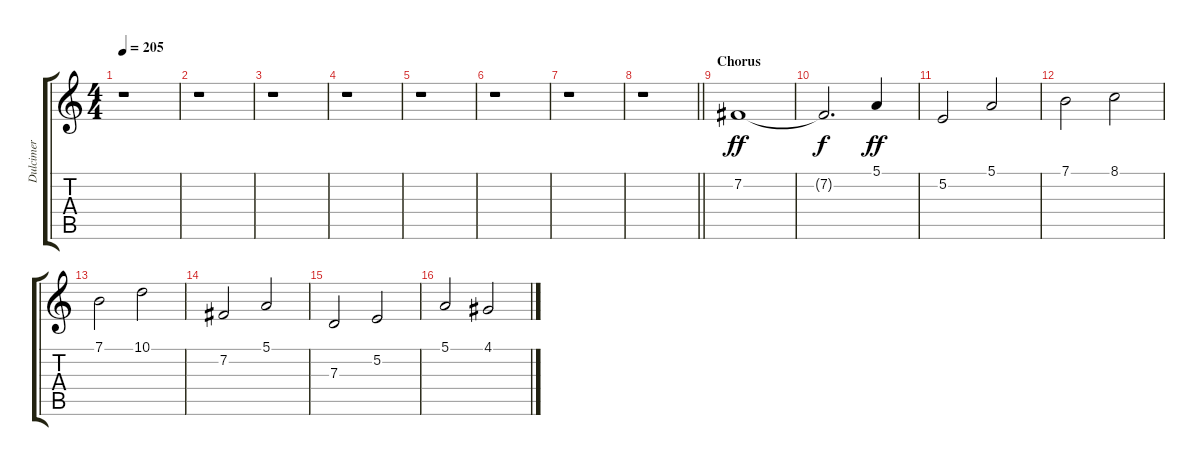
\track ("Dulcimer" "Dulcimer") {instrument shanai}
\staff {score tabs}
\tuning (E4 B3 G3 D3 A2 E2) {hide}
\ts (4 4)
\tempo 205
\clef g2
\ks c
r.1{dy ff} |
r.1 |
r.1 |
r.1 |
r.1 |
r.1 |
r.1 |
\barLineRight lightlight
r.1 |
\section ("" "Chorus")
7.2.1 |
7.2{t}.2{d dy f} 5.1.4{dy ff} |
5.2.2 5.1.2 |
7.1.2 8.1.2 |
7.1.2 10.1.2 |
7.2.2 5.1.2 |
7.3.2 5.2.2 |
5.1.2 4.1.2
